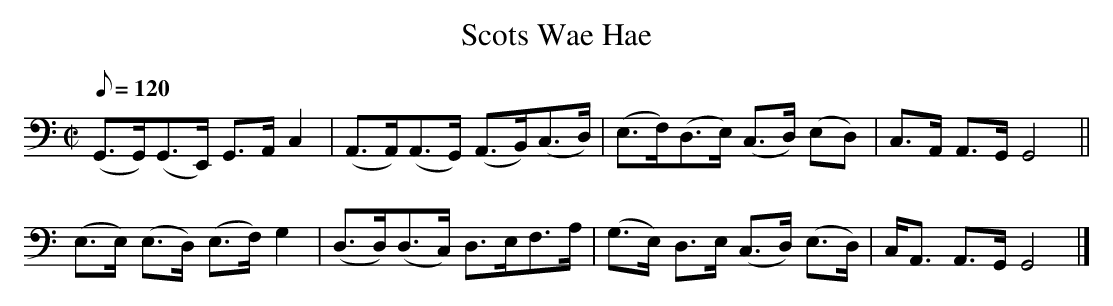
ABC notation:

X:1
T:Scots Wae Hae
M:C|
L:1/8
Q:120
K:C clef=bass middle=d
(G>G)(G>E) G>A c2|(A>A)(A>G) (A>B)(c>d)|\
(e>f)(d>e) (c>d) (ed)|c>A A>G G4||!
(e>e) (e>d) (e>f) g2|(d>d)(d>c) d>ef>a|\
(g>e) d>e (c>d) (e>d)|c<A A>G G4|]
